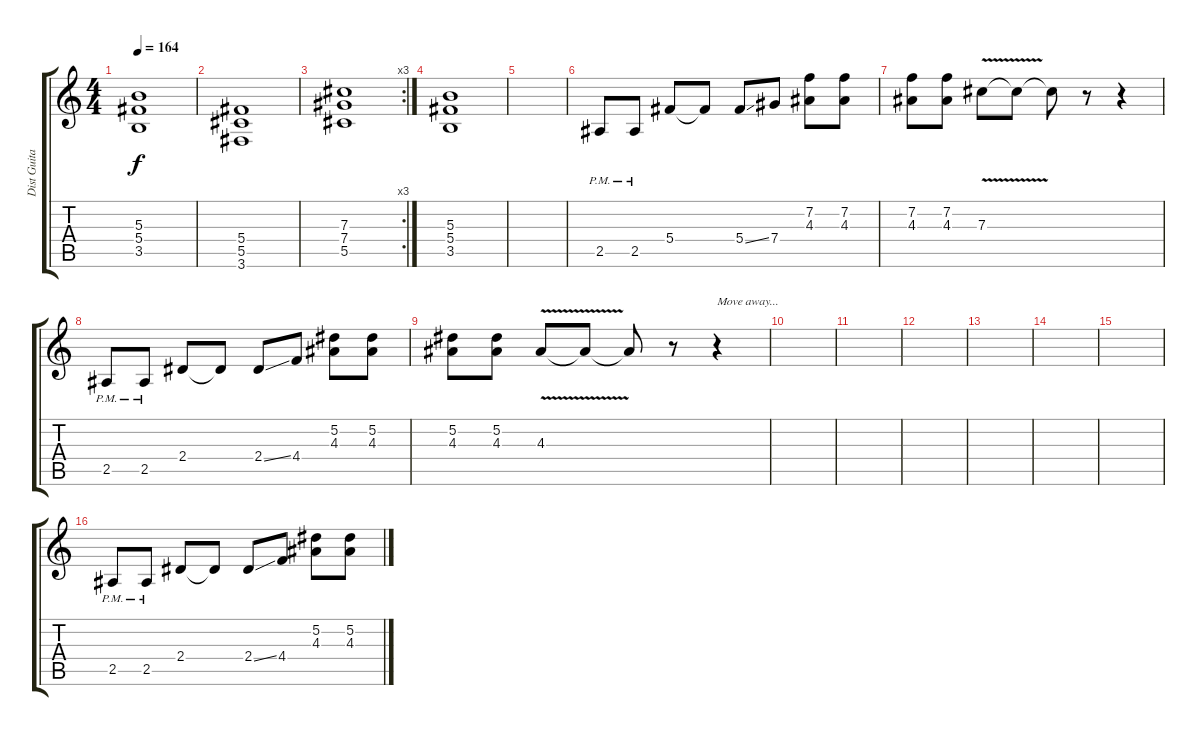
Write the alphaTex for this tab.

\track ("Dist Guitar" "Dist Guita") {instrument distortionguitar}
\staff {score tabs}
\tuning (Eb4 Bb3 Gb3 Db3 Ab2 Eb2) {hide}
\ts (4 4)
\tempo 164
\clef g2
\ks c
(5.3 5.4 3.5).1{dy f} |
(5.4 5.5 3.6).1 |
\rc 3
(7.3 7.4 5.5).1 |
(5.3 5.4 3.5).1 |
|
2.5{pm}.8 2.5{pm}.8 5.4.8 5.4{t}.8 5.4{ss}.8 7.4.8 (7.2 4.3).8 (7.2 4.3).8 |
(7.2 4.3).8 (7.2 4.3).8 7.3{v}.8 7.3{t}.8 7.3{t}.8 r.8 r.4 |
2.5{pm}.8 2.5{pm}.8 2.4.8 2.4{t}.8 2.4{ss}.8 4.4.8 (5.2 4.3).8 (5.2 4.3).8 |
(5.2 4.3).8 (5.2 4.3).8 4.3{v}.8 4.3{t}.8 4.3{t}.8 r.8 r.4{txt "Move away..."} |
|
|
|
|
|
|
2.5{pm}.8 2.5{pm}.8 2.4.8 2.4{t}.8 2.4{ss}.8 4.4.8 (5.2 4.3).8 (5.2 4.3).8
